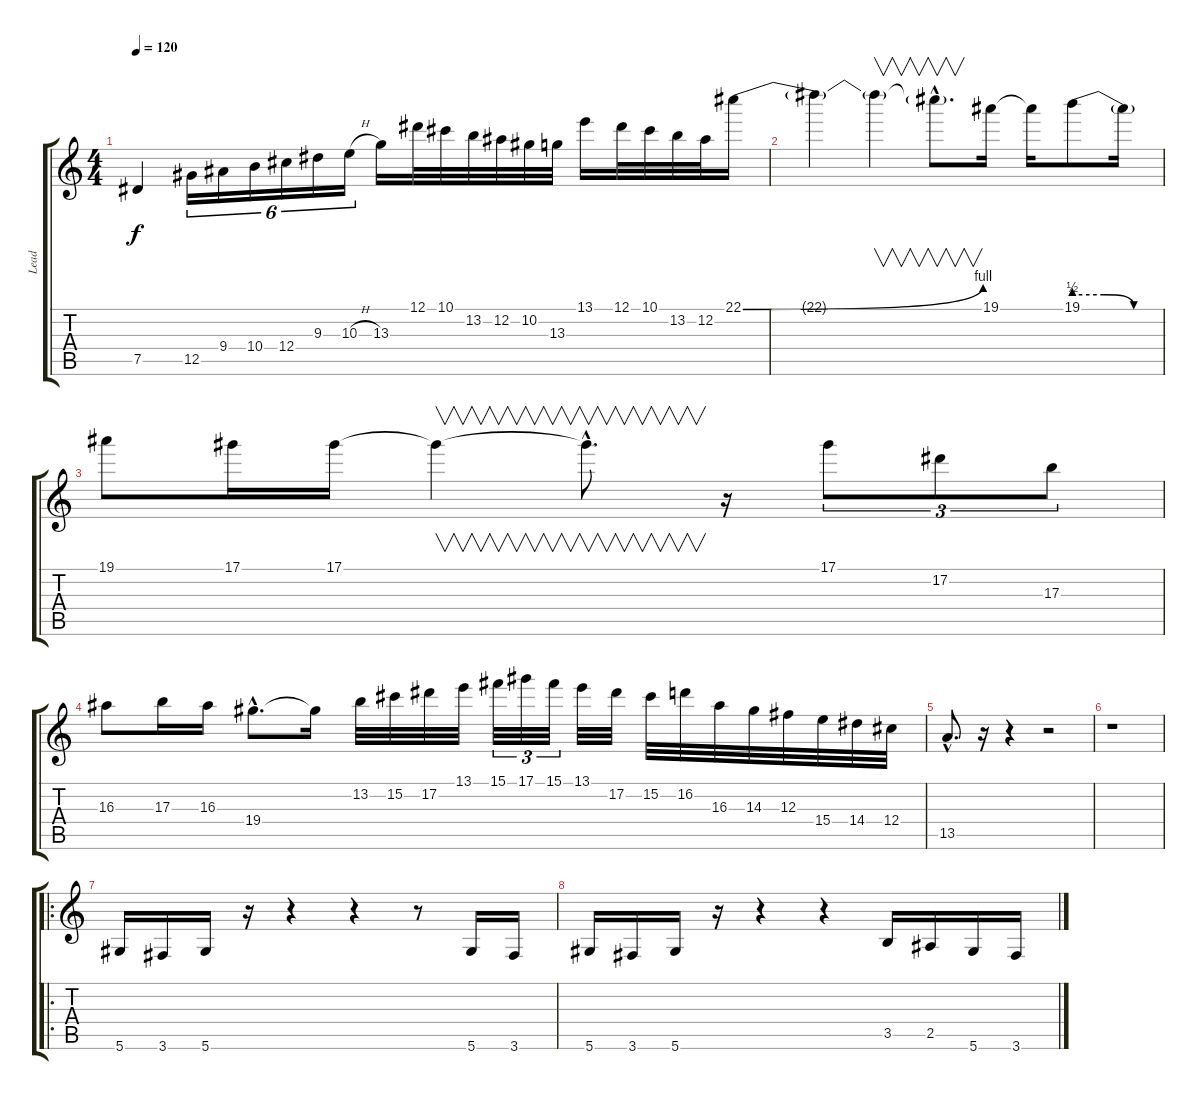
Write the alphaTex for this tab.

\track ("Lead" "Lead") {instrument distortionguitar}
\staff {score tabs}
\tuning (Eb4 Bb3 Gb3 Db3 Ab2 Eb2) {hide}
\ts (4 4)
\tempo 120
\clef g2
\ks c
7.5.4{dy f} 12.5.16{tu (6 4)} 9.4.16{tu (6 4)} 10.4.16{tu (6 4)} 12.4.16{tu (6 4)} 9.3.16{tu (6 4)} 10.3{h}.16{tu (6 4)} 13.3.16 12.1.32 10.1.32 13.2.32 12.2.32 10.2.32 13.3.32 13.1.16 12.1.32 10.1.32 13.2.32 12.2.32 22.1{be (bend 0 0 60 4)}.16 |
22.1{t}.4 22.1{t}.4{v} 22.1{hac t}.8{v d} 19.1.16 19.1{t}.16 19.1{be (custom 0 2 20 2 40 0 60 0)}.8 19.1{t}.16 |
19.1.8 17.1.16 17.1.16 17.1{t}.4{v} 17.1{hac t}.8{v d} r.16 17.1.8{tu (3 2)} 17.2.8{tu (3 2)} 17.3.8{tu (3 2)} |
16.3.8 17.3.16 16.3.16 19.4{hac}.8{d} 19.4{t}.16 13.2.32 15.2.32 17.2.32 13.1.32 15.1.32{tu (3 2)} 17.1.32{tu (3 2)} 15.1.32{tu (3 2)} 13.1.32 17.2.32 15.2.32 16.2.32 16.3.32 14.3.32 12.3.32 15.4.32 14.4.32 12.4.32 |
13.5{hac}.8{d} r.16 r.4 r.2 |
r.1 |
\ro
5.6.16 3.6.16 5.6.16 r.16 r.4 r.4 r.8 5.6.16 3.6.16 |
5.6.16 3.6.16 5.6.16 r.16 r.4 r.4 3.5.16 2.5.16 5.6.16 3.6.16
